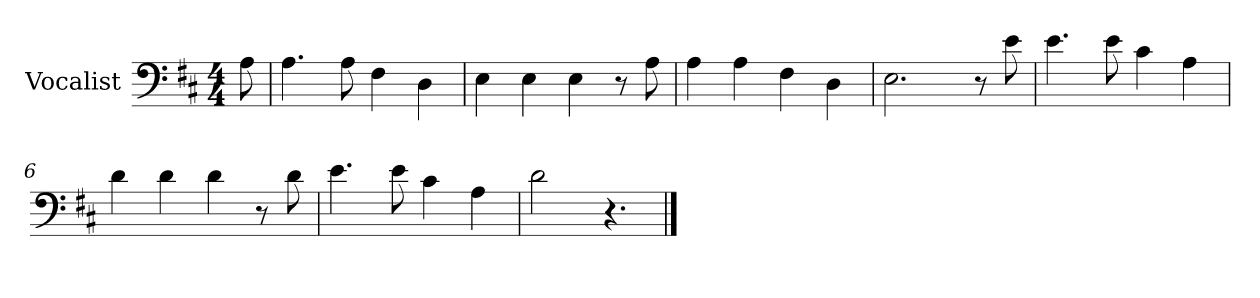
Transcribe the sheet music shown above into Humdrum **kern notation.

**kern
*part1
*staff1
*I"Vocalist
*k[f#c#]
*D:
*M4/4
=
8A
=1
4.A
8A
4F#
4D
=2
4E
4E
4E
8r
8A
=3
4A
4A
4F#
4D
=4
2.E
8r
8e
=5
4.e
8e
4c#
4A
=6
4d
4d
4d
8r
8d
=7
4.e
8e
4c#
4A
=8
2d
4.r
==
*-
